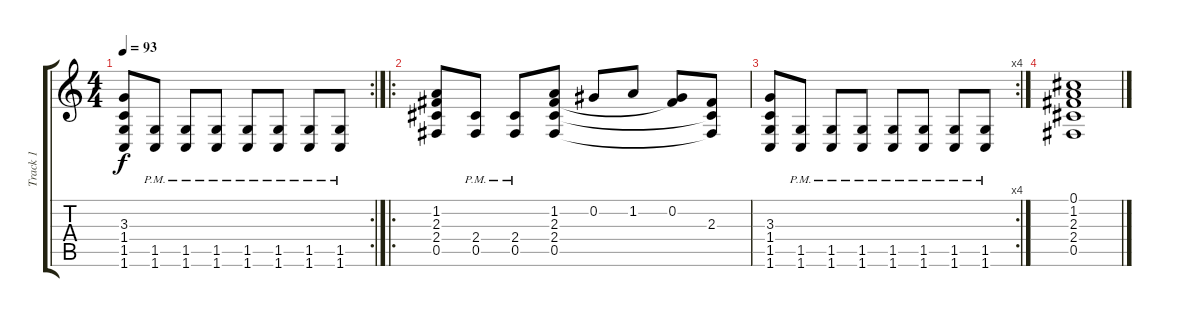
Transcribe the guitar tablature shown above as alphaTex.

\track ("Track 1" "Track 1") {instrument overdrivenguitar}
\staff {score tabs}
\tuning (Db4 Ab3 E3 B2 Gb2 B1) {hide}
\rc 2
\ts (4 4)
\tempo 93
\clef g2
\ks c
(3.3 1.4 1.5 1.6).8{dy f} (1.5{pm} 1.6{pm}).8 (1.5{pm} 1.6{pm}).8 (1.5{pm} 1.6{pm}).8 (1.5{pm} 1.6{pm}).8 (1.5{pm} 1.6{pm}).8 (1.5{pm} 1.6{pm}).8 (1.5{pm} 1.6{pm}).8 |
\ro
(1.2 2.3 2.4 0.5).8 (2.4{pm} 0.5{pm}).8 (2.4{pm} 0.5{pm}).8 (1.2 2.3 2.4 0.5).8 0.2.8 1.2.8 (0.2 2.3{t}).8 (2.3 2.4{t} 0.5{t}).8 |
\rc 4
(3.3 1.4 1.5 1.6).8 (1.5{pm} 1.6{pm}).8 (1.5{pm} 1.6{pm}).8 (1.5{pm} 1.6{pm}).8 (1.5{pm} 1.6{pm}).8 (1.5{pm} 1.6{pm}).8 (1.5{pm} 1.6{pm}).8 (1.5{pm} 1.6{pm}).8 |
(0.1 1.2 2.3 2.4 0.5).1
